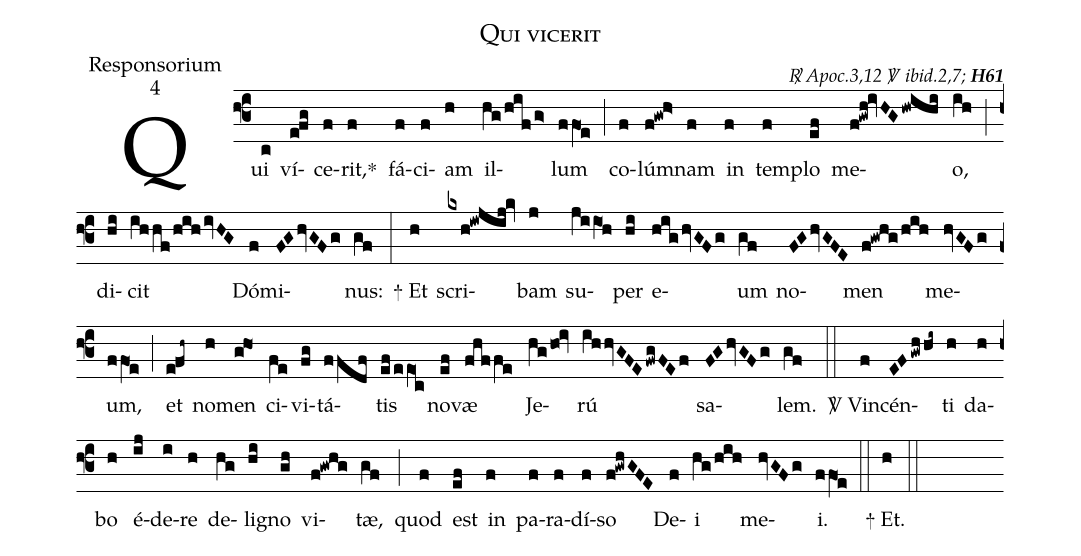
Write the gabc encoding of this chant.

name:Qui vicerit;
office-part:Responsorium;
mode:4;
commentary:{\itshape\mdseries \Rbar\ Apoc.3,12  \Vbar\  ibid.2,7;\/}  {\bfseries H61};
%%
(f3) Qui(c) ví(efg)ce(f)rit,<sp>*</sp>(f) fá(f)ci(f)am(h) il(hg/hif/g>)lum(ffO1e) (;) co(f)lúm(f!gw!h>)nam(f) in(f) tem(f)plo(ef) me(f!gwh!ivHGhwihi)o,(ih) (;)
di(hi)cit(ihhf/hihivHG) Dó(f)mi(FGhvGFg)nus:(gf) (:)
<sp>+</sp> Et(h) scri(kxh!iwjij!kv)bam(j) su(jiiO1h)per(hi) e(highvGFg)um(gf) no(FGhvGFE)men(f!gwhg/hih) me(hvGFg)um,(ffO1e) (;)
et(e!fh~) no(h)men(g!ho1) ci(fe)vi(fg)tá(ffdf)tis(ef/eeO1c) no(ef)væ(fhffe) Je(hg/ho0!iv)rú(ihhvGFEfwgFEf) sa(FGhvGFg)lem.(gf) (::)
<sp>V/</sp> Vin(f)cén(EFgwhhi~)ti(h) da(h)bo(h) é(ij)de(i)re(h) de(hg)li(hi)gno(gh) vi(f!gwhg)tæ,(gf) (;)
quod(f) est(ef) in(f) pa(f)ra(f)dí(f)so(f!gwhGFE) De(f)i(hg/hih) me(hvGFg)i.(ffO1e) (::)
<sp>+</sp> Et.(h) (::)
